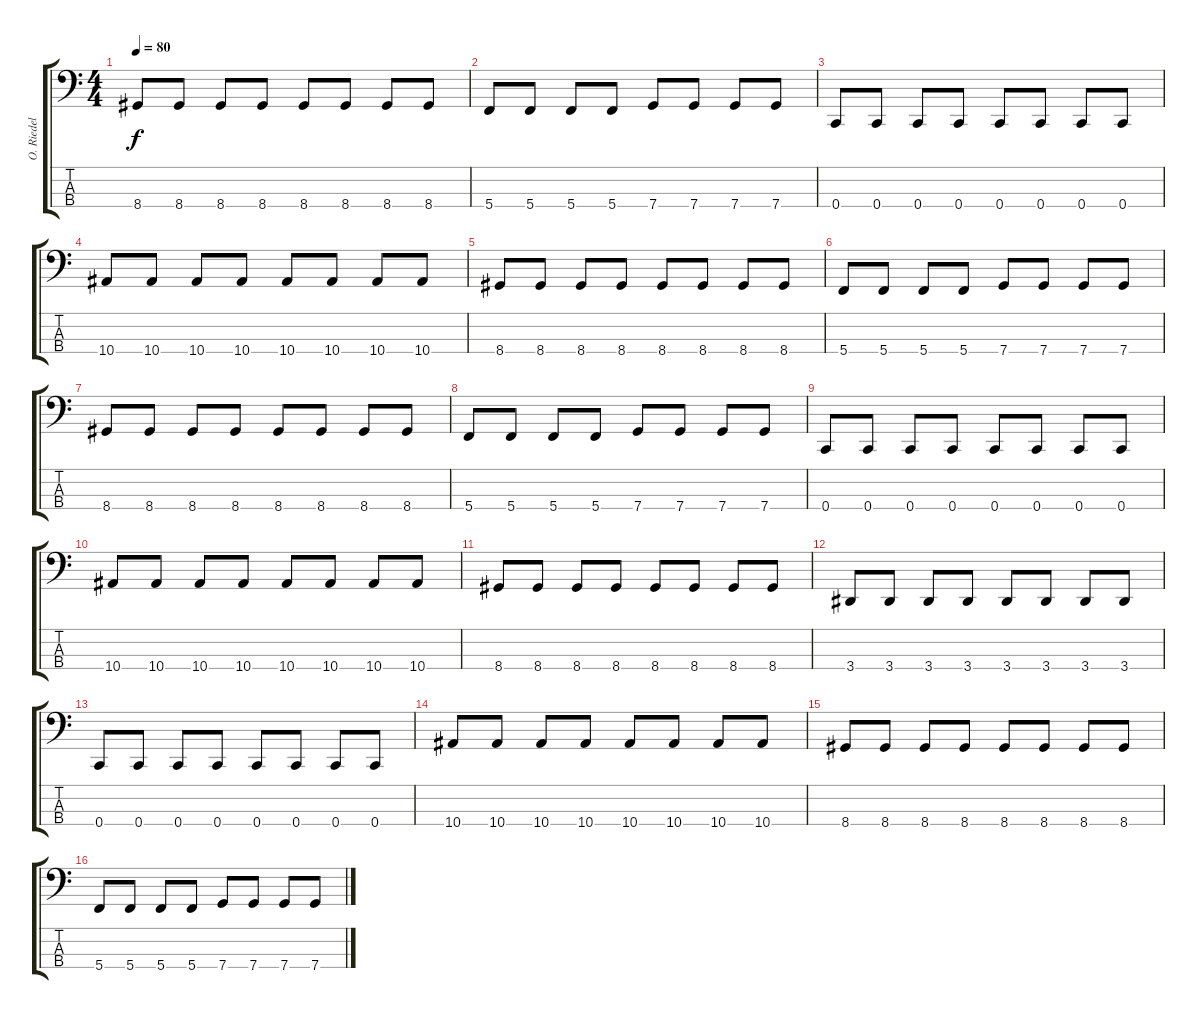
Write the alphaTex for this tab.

\track ("O. Riedel" "O. Riedel") {instrument electricbassfinger}
\staff {score tabs}
\tuning (F2 C2 G1 C1) {hide}
\ts (4 4)
\tempo 80
\clef f4
\ks c
8.4.8{dy f} 8.4.8 8.4.8 8.4.8 8.4.8 8.4.8 8.4.8 8.4.8 |
5.4.8 5.4.8 5.4.8 5.4.8 7.4.8 7.4.8 7.4.8 7.4.8 |
0.4.8 0.4.8 0.4.8 0.4.8 0.4.8 0.4.8 0.4.8 0.4.8 |
10.4.8 10.4.8 10.4.8 10.4.8 10.4.8 10.4.8 10.4.8 10.4.8 |
8.4.8 8.4.8 8.4.8 8.4.8 8.4.8 8.4.8 8.4.8 8.4.8 |
5.4.8 5.4.8 5.4.8 5.4.8 7.4.8 7.4.8 7.4.8 7.4.8 |
8.4.8 8.4.8 8.4.8 8.4.8 8.4.8 8.4.8 8.4.8 8.4.8 |
5.4.8 5.4.8 5.4.8 5.4.8 7.4.8 7.4.8 7.4.8 7.4.8 |
0.4.8 0.4.8 0.4.8 0.4.8 0.4.8 0.4.8 0.4.8 0.4.8 |
10.4.8 10.4.8 10.4.8 10.4.8 10.4.8 10.4.8 10.4.8 10.4.8 |
8.4.8 8.4.8 8.4.8 8.4.8 8.4.8 8.4.8 8.4.8 8.4.8 |
3.4.8 3.4.8 3.4.8 3.4.8 3.4.8 3.4.8 3.4.8 3.4.8 |
0.4.8 0.4.8 0.4.8 0.4.8 0.4.8 0.4.8 0.4.8 0.4.8 |
10.4.8 10.4.8 10.4.8 10.4.8 10.4.8 10.4.8 10.4.8 10.4.8 |
8.4.8 8.4.8 8.4.8 8.4.8 8.4.8 8.4.8 8.4.8 8.4.8 |
5.4.8 5.4.8 5.4.8 5.4.8 7.4.8 7.4.8 7.4.8 7.4.8
